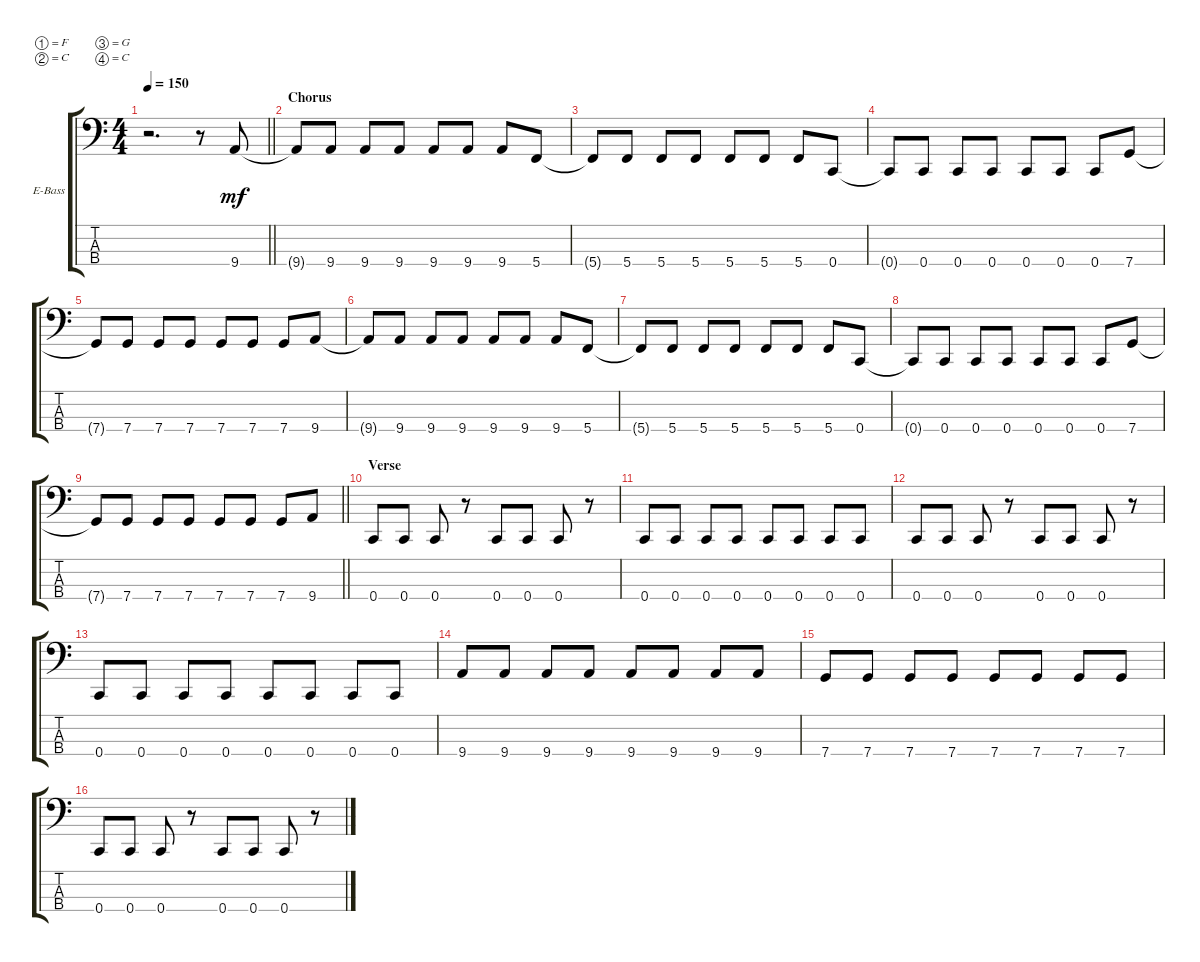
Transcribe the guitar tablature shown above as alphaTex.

\defaultSystemsLayout 4
\bracketExtendMode groupsimilarinstruments
\firstSystemTrackNameOrientation horizontal
\otherSystemsTrackNameOrientation horizontal
\track ("Bass" "E-Bass") {instrument electricbassfinger}
\staff {score tabs}
\tuning (F2 C2 G1 C1)
\ts (4 4)
\tempo 150
\clef f4
\scale
0.333333
\barLineRight lightlight
\ks c
r.2{d dy mf} r.8 9.4.8 |
\section ("" "Chorus")
\scale
0.333333 9.4{t}.8 9.4.8 9.4.8 9.4.8 9.4.8 9.4.8 9.4.8 5.4.8 |
\scale
0.333333 5.4{t}.8 5.4.8 5.4.8 5.4.8 5.4.8 5.4.8 5.4.8 0.4.8 |
\scale
0.333333 0.4{t}.8 0.4.8 0.4.8 0.4.8 0.4.8 0.4.8 0.4.8 7.4.8 |
\scale
0.333333 7.4{t}.8 7.4.8 7.4.8 7.4.8 7.4.8 7.4.8 7.4.8 9.4.8 |
\scale
0.333333 9.4{t}.8 9.4.8 9.4.8 9.4.8 9.4.8 9.4.8 9.4.8 5.4.8 |
\scale
0.333333 5.4{t}.8 5.4.8 5.4.8 5.4.8 5.4.8 5.4.8 5.4.8 0.4.8 |
\scale
0.333333 0.4{t}.8 0.4.8 0.4.8 0.4.8 0.4.8 0.4.8 0.4.8 7.4.8 |
\scale
0.333333
\barLineRight lightlight
7.4{t}.8 7.4.8 7.4.8 7.4.8 7.4.8 7.4.8 7.4.8 9.4.8 |
\section ("" "Verse")
\scale
0.333333 0.4.8 0.4.8 0.4.8 r.8 0.4.8 0.4.8 0.4.8 r.8 |
\scale
0.333333 0.4.8 0.4.8 0.4.8 0.4.8 0.4.8 0.4.8 0.4.8 0.4.8 |
\scale
0.333333 0.4.8 0.4.8 0.4.8 r.8 0.4.8 0.4.8 0.4.8 r.8 |
\scale
0.333333 0.4.8 0.4.8 0.4.8 0.4.8 0.4.8 0.4.8 0.4.8 0.4.8 |
\scale
0.333333 9.4.8 9.4.8 9.4.8 9.4.8 9.4.8 9.4.8 9.4.8 9.4.8 |
\scale
0.333333 7.4.8 7.4.8 7.4.8 7.4.8 7.4.8 7.4.8 7.4.8 7.4.8 |
\scale
0.333333 0.4.8 0.4.8 0.4.8 r.8 0.4.8 0.4.8 0.4.8 r.8
